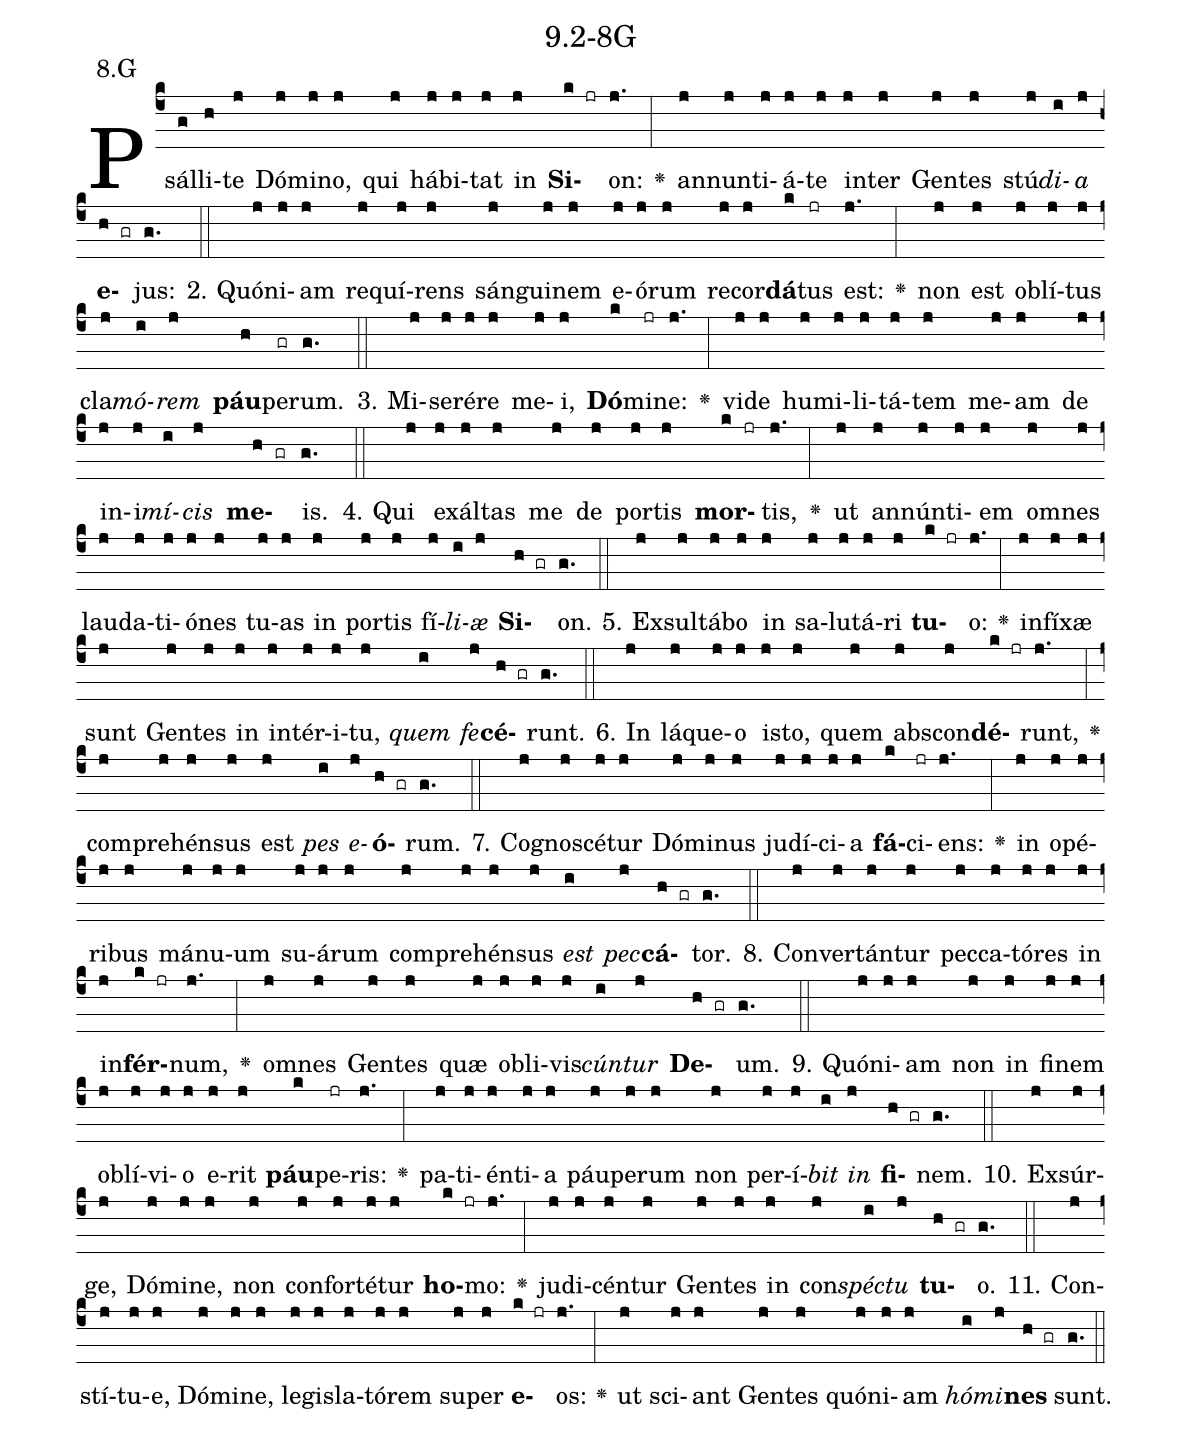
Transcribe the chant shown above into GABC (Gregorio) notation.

name: 9.2-8G;
annotation: 8.G;
%%
(c4)Psál(g)li(h)te(j) Dó(j)mi(j)no,(j) qui(j) há(j)bi(j)tat(j) in(j) <b>Si</b>(k jr)on:(j.) <v>\greheightstar</v>(:) an(j)nun(j)ti(j)á(j)te(j) in(j)ter(j) Gen(j)tes(j) stú(j)<i>di</i>(i)<i>a</i>(j) <b>e</b>(h gr)jus:(g.) (::)
2. Quón(j)i(j)am(j) re(j)quí(j)rens(j) sán(j)gui(j)nem(j) e(j)ó(j)rum(j) re(j)cor(j)<b>dá</b>(k)tus(jr) est:(j.) <v>\greheightstar</v>(:) non(j) est(j) ob(j)lí(j)tus(j) cla(j)<i>mó</i>(i)<i>rem</i>(j) <b>páu</b>(h)pe(gr)rum.(g.) (::)
3. Mi(j)se(j)ré(j)re(j) me(j)i,(j) <b>Dó</b>(k)mi(jr)ne:(j.) <v>\greheightstar</v>(:) vi(j)de(j) hu(j)mi(j)li(j)tá(j)tem(j) me(j)am(j) de(j) in(j)i(j)<i>mí</i>(i)<i>cis</i>(j) <b>me</b>(h gr)is.(g.) (::)
4. Qui(j) ex(j)ál(j)tas(j) me(j) de(j) por(j)tis(j) <b>mor</b>(k jr)tis,(j.) <v>\greheightstar</v>(:) ut(j) an(j)nún(j)ti(j)em(j) om(j)nes(j) lau(j)da(j)ti(j)ó(j)nes(j) tu(j)as(j) in(j) por(j)tis(j) fí(j)<i>li</i>(i)<i>æ</i>(j) <b>Si</b>(h gr)on.(g.) (::)
5. Ex(j)sul(j)tá(j)bo(j) in(j) sa(j)lu(j)tá(j)ri(j) <b>tu</b>(k jr)o:(j.) <v>\greheightstar</v>(:) in(j)fí(j)xæ(j) sunt(j) Gen(j)tes(j) in(j) in(j)tér(j)i(j)tu,(j) <i>quem</i>(i) <i>fe</i>(j)<b>cé</b>(h gr)runt.(g.) (::)
6. In(j) lá(j)que(j)o(j) is(j)to,(j) quem(j) abs(j)con(j)<b>dé</b>(k jr)runt,(j.) <v>\greheightstar</v>(:) com(j)pre(j)hén(j)sus(j) est(j) <i>pes</i>(i) <i>e</i>(j)<b>ó</b>(h gr)rum.(g.) (::)
7. Co(j)gno(j)scé(j)tur(j) Dó(j)mi(j)nus(j) ju(j)dí(j)ci(j)a(j) <b>fá</b>(k)ci(jr)ens:(j.) <v>\greheightstar</v>(:) in(j) o(j)pé(j)ri(j)bus(j) má(j)nu(j)um(j) su(j)á(j)rum(j) com(j)pre(j)hén(j)sus(j) <i>est</i>(i) <i>pec</i>(j)<b>cá</b>(h gr)tor.(g.) (::)
8. Con(j)ver(j)tán(j)tur(j) pec(j)ca(j)tó(j)res(j) in(j) in(j)<b>fér</b>(k jr)num,(j.) <v>\greheightstar</v>(:) om(j)nes(j) Gen(j)tes(j) quæ(j) ob(j)li(j)vis(j)<i>cún</i>(i)<i>tur</i>(j) <b>De</b>(h gr)um.(g.) (::)
9. Quón(j)i(j)am(j) non(j) in(j) fi(j)nem(j) ob(j)lí(j)vi(j)o(j) e(j)rit(j) <b>páu</b>(k)pe(jr)ris:(j.) <v>\greheightstar</v>(:) pa(j)ti(j)én(j)ti(j)a(j) páu(j)pe(j)rum(j) non(j) per(j)í(j)<i>bit</i>(i) <i>in</i>(j) <b>fi</b>(h gr)nem.(g.) (::)
10. Ex(j)súr(j)ge,(j) Dó(j)mi(j)ne,(j) non(j) con(j)for(j)té(j)tur(j) <b>ho</b>(k jr)mo:(j.) <v>\greheightstar</v>(:) ju(j)di(j)cén(j)tur(j) Gen(j)tes(j) in(j) con(j)<i>spéc</i>(i)<i>tu</i>(j) <b>tu</b>(h gr)o.(g.) (::)
11. Con(j)stí(j)tu(j)e,(j) Dó(j)mi(j)ne,(j) le(j)gis(j)la(j)tó(j)rem(j) su(j)per(j) <b>e</b>(k jr)os:(j.) <v>\greheightstar</v>(:) ut(j) sci(j)ant(j) Gen(j)tes(j) quón(j)i(j)am(j) <i>hó</i>(i)<i>mi</i>(j)<b>nes</b>(h gr) sunt.(g.) (::)
